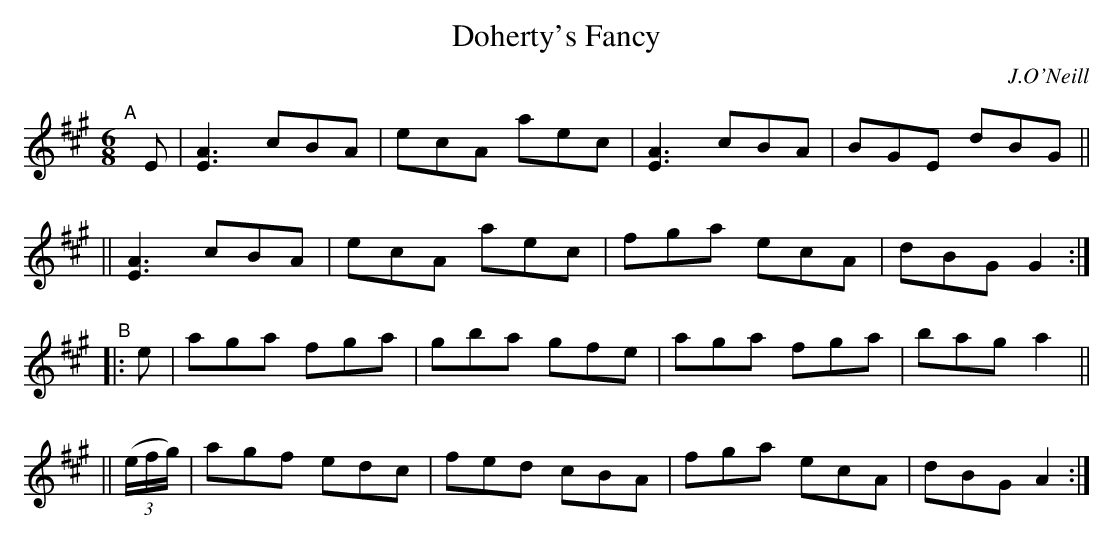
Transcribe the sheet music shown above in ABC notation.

X:1
T: Doherty's Fancy
O: J.O'Neill
M: 6/8
L: 1/8
K: A
"^A"[|] E \
|  [E3A3] cBA | ecA aec | [E3A3] cBA | BGE dBG ||
|| [E3A3] cBA | ecA aec | fga ecA | dBG G2 :|
"^B"\
|: e | aga fga | gba gfe | aga fga | bag a2 ||
|| (3(e/f/g/) | agf edc | fed cBA | fga ecA | dBG A2 :|
